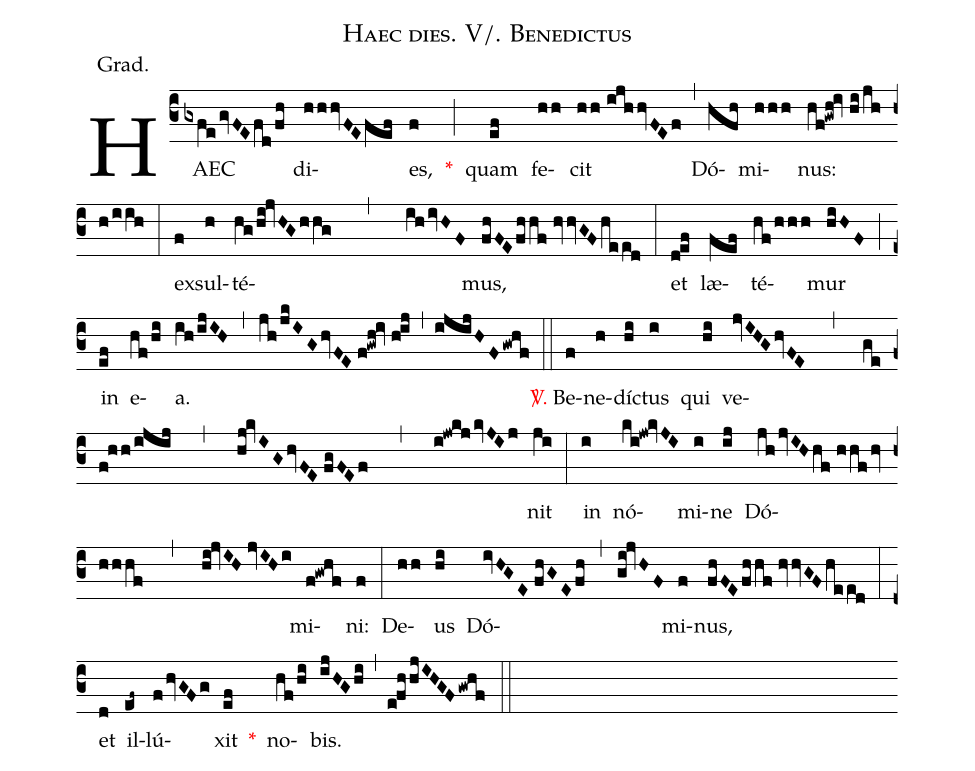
name:Haec dies. V/. Benedictus;
annotation:Grad.;
mode:II.;
office-part:Gradual;
%%
(c3) HAEC(gxfe/gvFEfd/fh) di(hhhvFE/fef)es,(f) <v>\red{*}</v>(;) quam(ef) fe(hh)cit(hh//ijhhvFEf) (,) Dó(hfh)mi(hhh)nus:(hf!gwh!iv//hi/jhh/iih) (:) ex(f)sul(h)té(hg/hi!jvHG/hhg , ih/ivHF)mus,(fhFE/fhhf//hvvGF/heed) (:) et(d!ef) læ(fef)té(hf/hhh)mur(hiHF) (;) in(ef) e(hf/hi)a.(ih/ijIH,jh/jkIG/hvFE//f!gwh!iv//h!ij) (,) (ijijHF/gwhf) (::) <v>\red{\Vbar.}</v> Be(f)ne(h)díc(hi)tus(i) qui(hi) ve(jvIHG/hvFE , ge/f!hh/ijij , hj!kvIG/hvFE//fgFEf , i!jwkj/kvJIj)nit(ji) (:) in(i) nó(ki!jw!kvJI)mi(i)ne(ij) Dó(jh/jvIH/hf//hhf/hv//hhhf , hi!jvIH//jvIHi)mi(f!gwhf)ni:(f) (:) De(hh)us(hi) Dó(ivHGE//fhGE/fh,gi!jvHF)mi(f)nus,(fhFE/fhhf//hvvGF/heed) (:) et(d) il(ef~)lú(fhvGFg)xit(ef) <v>\red{*}</v>() no(hf/hi)bis.(ijHGhi) (,) (e!fhhjIHGF/gwhf) (::)
